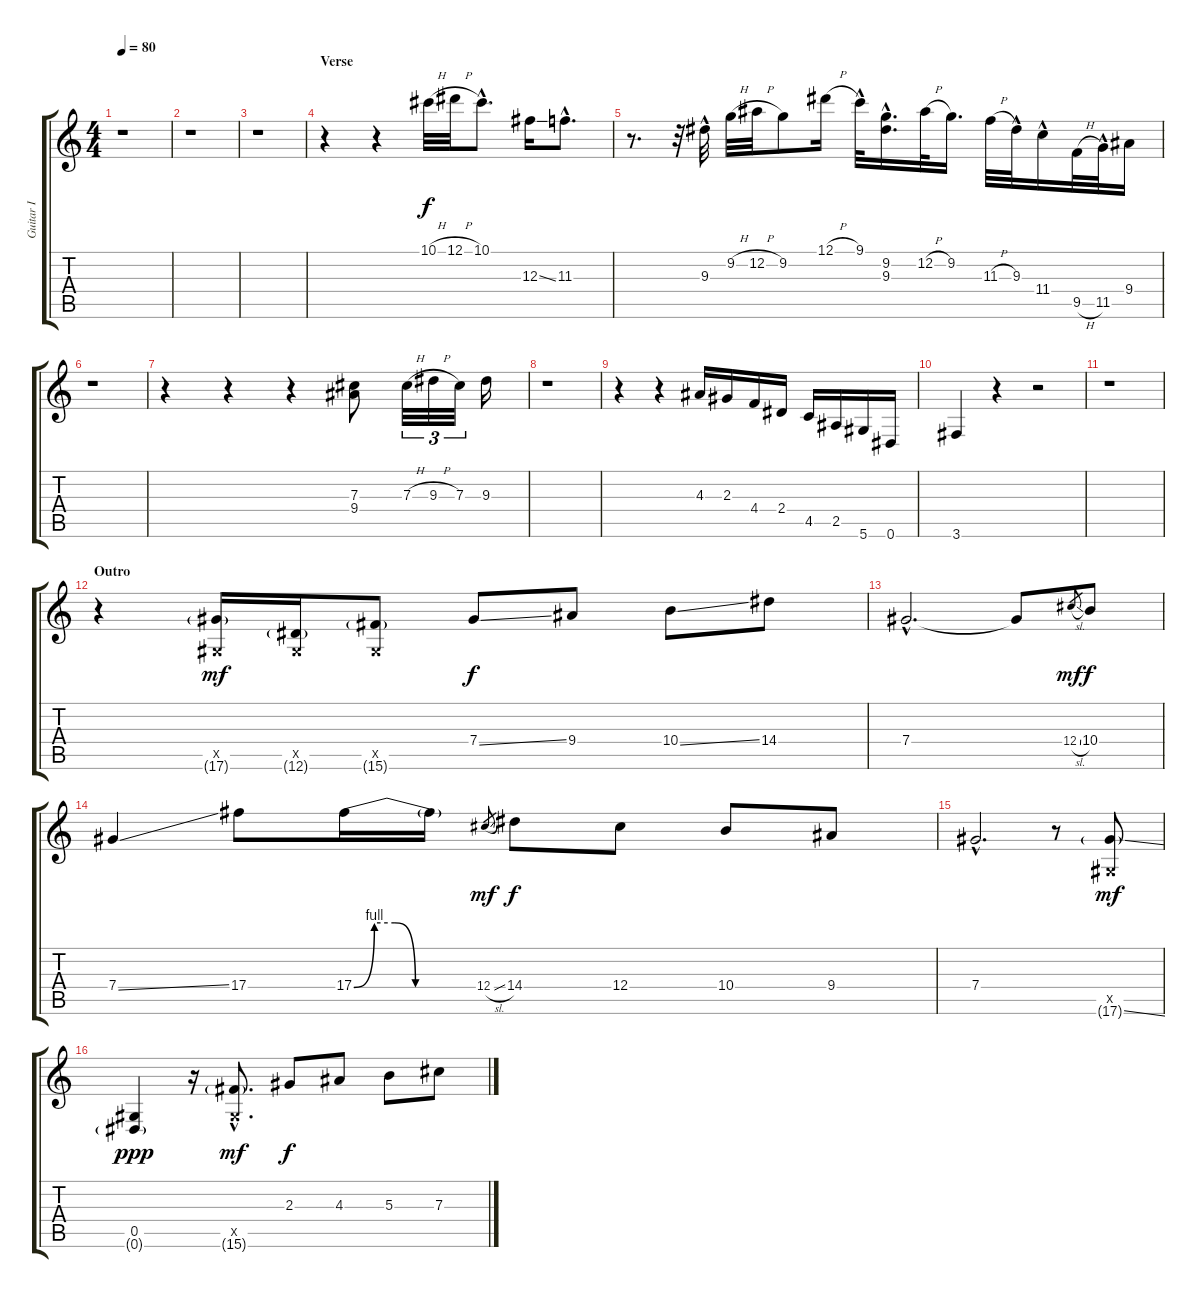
\track ("Guitar I" "Guitar I") {instrument overdrivenguitar}
\staff {score tabs}
\tuning (Eb4 Bb3 Gb3 Db3 Ab2 Eb2) {hide}
\ts (4 4)
\tempo 80
\clef g2
\ks c
r.1{dy f instrument overdrivenguitar} |
r.1 |
r.1 |
\section ("" "Verse")
r.4 r.4 10.1{h}.32 12.1{h}.32 10.1{hac}.8{d} 12.3{ss}.16 11.3{hac}.8{d} |
r.8{d} r.32 9.3{hac}.32 9.2{h}.32 12.2{h}.32 9.2.8 12.1{h}.16 9.1{hac}.32 (9.2{hac} 9.3{hac}).16{d} 12.2{h}.32 9.2.16{d} 11.3{h}.32 9.3{hac}.32 11.4{hac}.16 9.5{h}.32 11.5{hac}.32 9.4.16 |
r.1 |
r.4 r.4 r.4 (7.3 9.4).8 7.3{h}.32{tu (3 2)} 9.3{h}.32{tu (3 2)} 7.3.32{tu (3 2)} 9.3.16 |
r.1 |
r.4 r.4 4.3.16 2.3.16 4.4.16 2.4.16 4.5.16 2.5.16 5.6.16 0.6.16 |
3.6.4 r.4 r.2 |
r.1 |
\section ("" "Outro")
r.4 (0.5{x} 17.6{g}).16{dy mf} (0.5{x} 12.6{g}).16 (0.5{x} 15.6{g}).8 7.4{ss}.8{dy f} 9.4.8 10.4{ss}.8 14.4.8 |
7.4{hac}.2{d} 7.4{t}.8 12.4{sl}.8{gr dy mf} 10.4.8{dy f} |
7.4{ss}.4 17.4.8 17.4{be (custom 0 0 10 4 20 4 30 0 60 0)}.16 17.4{t}.16 12.4{sl}.8{gr dy mf} 14.4.8{dy f} 12.4.8 10.4.8 9.4.8 |
7.4{hac}.2{d} r.8 (0.5{x} 17.6{ss g}).8{dy mf} |
(0.5 0.6{g}).4{dy ppp} r.16 (0.5{hac x} 15.6{g hac}).8{d dy mf} 2.3.8{dy f} 4.3.8 5.3.8 7.3.8
